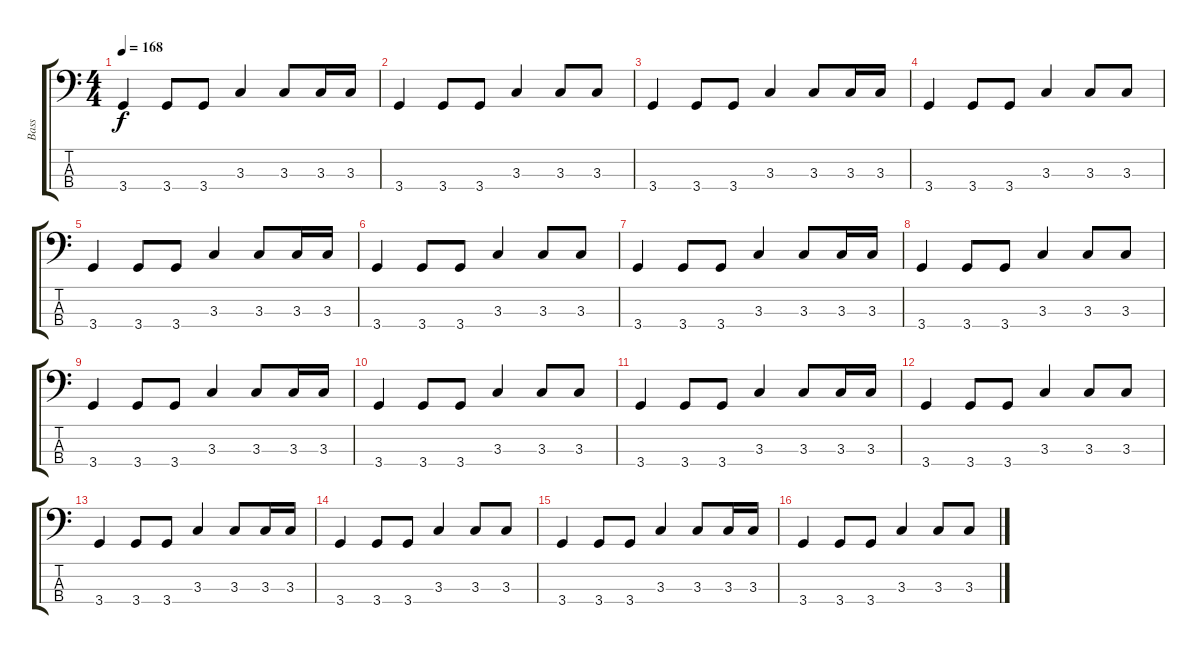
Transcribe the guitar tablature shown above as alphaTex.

\track ("Bass" "Bass") {instrument electricbasspick}
\staff {score tabs}
\tuning (G2 D2 A1 E1) {hide}
\ts (4 4)
\tempo 168
\clef f4
\ks c
3.4.4{dy f} 3.4.8 3.4.8 3.3.4 3.3.8 3.3.16 3.3.16 |
3.4.4 3.4.8 3.4.8 3.3.4 3.3.8 3.3.8 |
3.4.4 3.4.8 3.4.8 3.3.4 3.3.8 3.3.16 3.3.16 |
3.4.4 3.4.8 3.4.8 3.3.4 3.3.8 3.3.8 |
3.4.4 3.4.8 3.4.8 3.3.4 3.3.8 3.3.16 3.3.16 |
3.4.4 3.4.8 3.4.8 3.3.4 3.3.8 3.3.8 |
3.4.4 3.4.8 3.4.8 3.3.4 3.3.8 3.3.16 3.3.16 |
3.4.4 3.4.8 3.4.8 3.3.4 3.3.8 3.3.8 |
3.4.4 3.4.8 3.4.8 3.3.4 3.3.8 3.3.16 3.3.16 |
3.4.4 3.4.8 3.4.8 3.3.4 3.3.8 3.3.8 |
3.4.4 3.4.8 3.4.8 3.3.4 3.3.8 3.3.16 3.3.16 |
3.4.4 3.4.8 3.4.8 3.3.4 3.3.8 3.3.8 |
3.4.4 3.4.8 3.4.8 3.3.4 3.3.8 3.3.16 3.3.16 |
3.4.4 3.4.8 3.4.8 3.3.4 3.3.8 3.3.8 |
3.4.4 3.4.8 3.4.8 3.3.4 3.3.8 3.3.16 3.3.16 |
3.4.4 3.4.8 3.4.8 3.3.4 3.3.8 3.3.8
